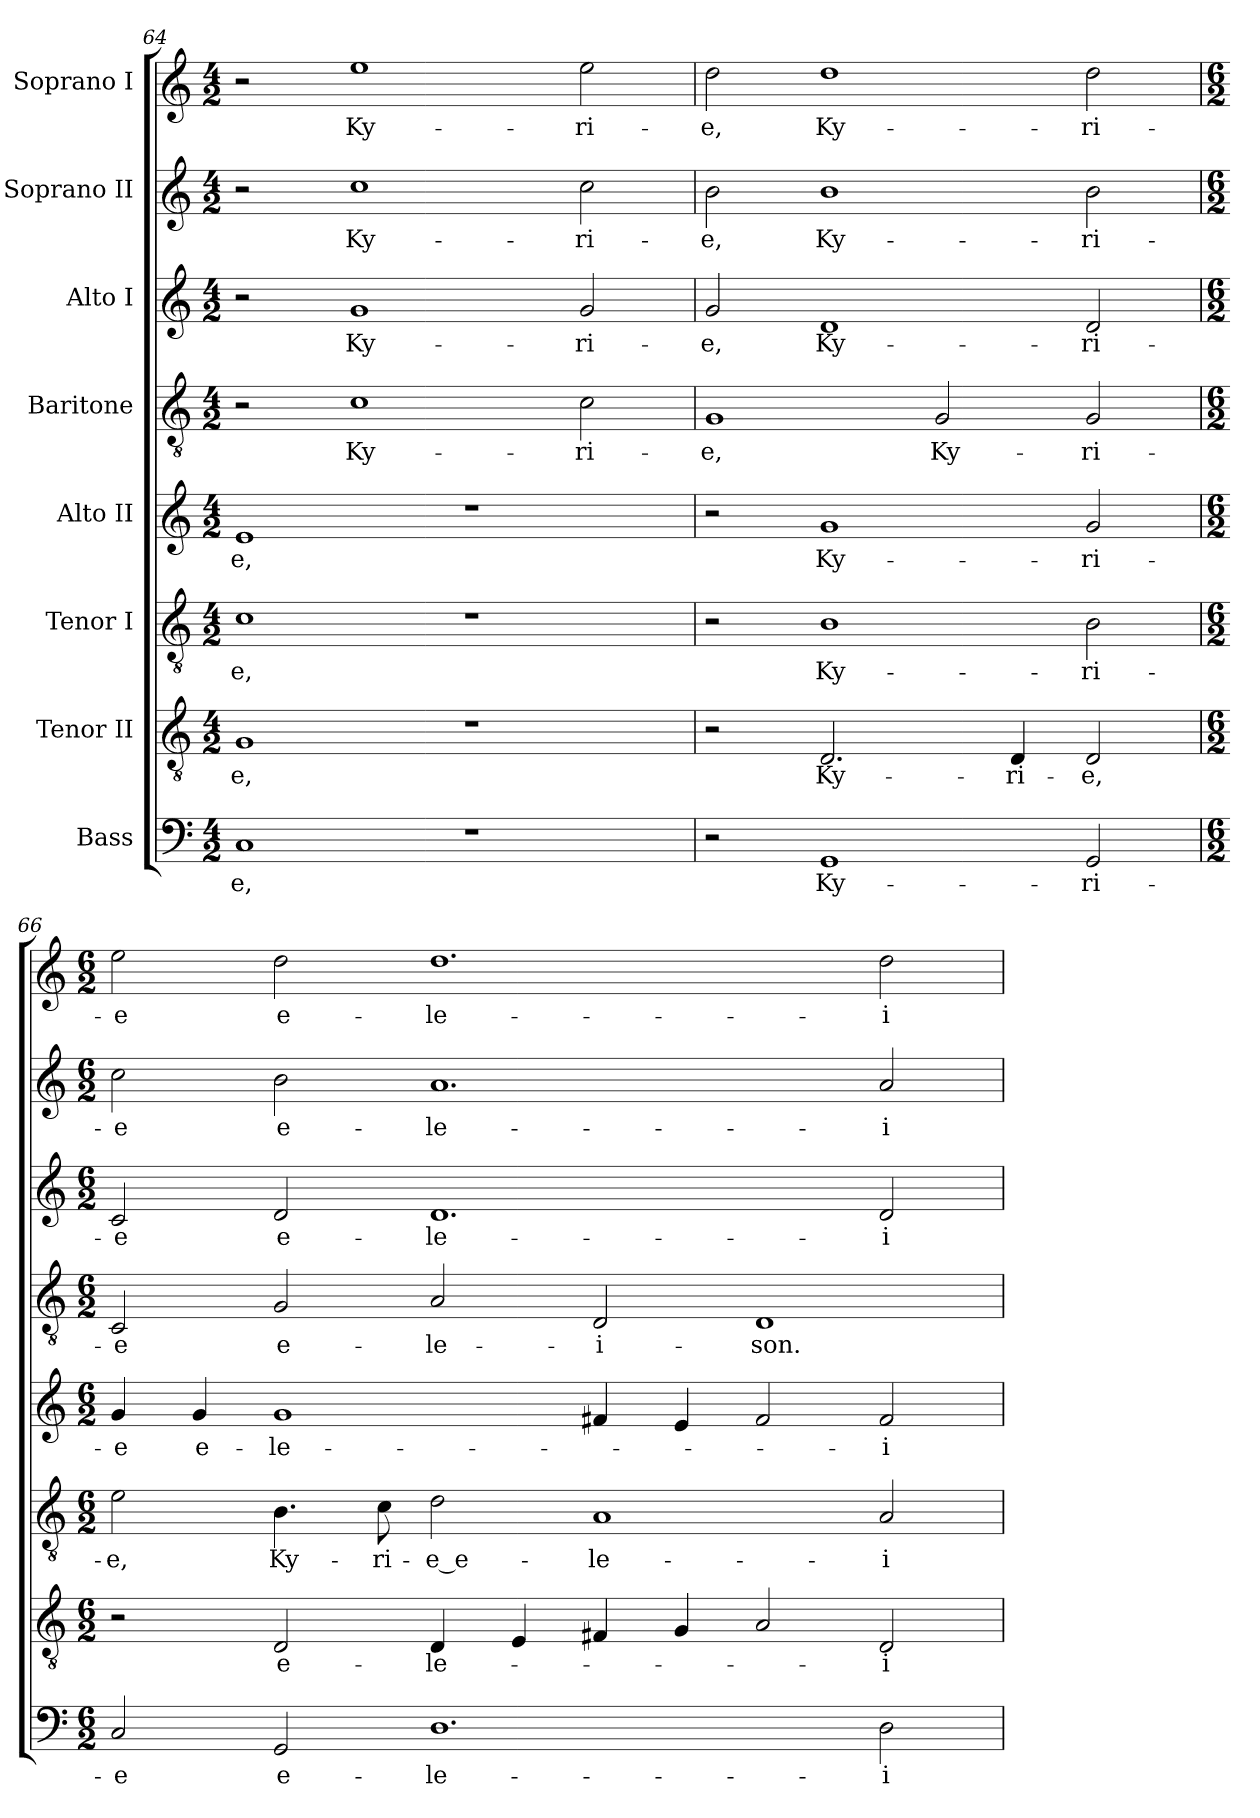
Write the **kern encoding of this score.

**kern	**text	**kern	**text	**kern	**text	**kern	**text	**kern	**text	**kern	**text	**kern	**text	**kern	**text
*part8	*part8	*part7	*part7	*part6	*part6	*part5	*part5	*part4	*part4	*part3	*part3	*part2	*part2	*part1	*part1
*staff8	*staff8	*staff7	*staff7	*staff6	*staff6	*staff5	*staff5	*staff4	*staff4	*staff3	*staff3	*staff2	*staff2	*staff1	*staff1
*I"Bass	*	*I"Tenor II	*	*I"Tenor I	*	*I"Alto II	*	*I"Baritone	*	*I"Alto I	*	*I"Soprano II	*	*I"Soprano I	*
*clefF4	*	*clefGv2	*	*clefGv2	*	*clefG2	*	*clefGv2	*	*clefG2	*	*clefG2	*	*clefG2	*
*ITrd7c12	*	*ITrd7c12	*	*ITrd7c12	*	*	*	*ITrd7c12	*	*	*	*	*	*	*
*k[]	*	*k[]	*	*k[]	*	*k[]	*	*k[]	*	*k[]	*	*k[]	*	*k[]	*
*C:	*	*C:	*	*C:	*	*C:	*	*C:	*	*C:	*	*C:	*	*C:	*
*M4/2	*	*M4/2	*	*M4/2	*	*M4/2	*	*M4/2	*	*M4/2	*	*M4/2	*	*M4/2	*
=64	=64	=64	=64	=64	=64	=64	=64	=64	=64	=64	=64	=64	=64	=64	=64
!	!LO:LY:b:color=#000000	!	!	!	!	!	!	!	!	!	!	!	!	!	!
!	!	!	!LO:LY:b:color=#000000	!	!	!	!	!	!	!	!	!	!	!	!
!	!	!	!	!	!LO:LY:b:color=#000000	!	!	!	!	!	!	!	!	!	!
!	!	!	!	!	!	!	!LO:LY:b:color=#000000	!	!	!	!	!	!	!	!
1CCi	-e,	1GGi	-e,	1Ci	-e,	1ei	-e,	2r	.	2r	.	2r	.	2r	.
!	!	!	!	!	!	!	!	!	!LO:LY:b:color=#000000	!	!	!	!	!	!
!	!	!	!	!	!	!	!	!	!	!	!LO:LY:b:color=#000000	!	!	!	!
!	!	!	!	!	!	!	!	!	!	!	!	!	!LO:LY:b:color=#000000	!	!
!	!	!	!	!	!	!	!	!	!	!	!	!	!	!	!LO:LY:b:color=#000000
.	.	.	.	.	.	.	.	1Ci	Ky-	1gi	Ky-	1cci	Ky-	1eei	Ky-
1r	.	1r	.	1r	.	1r	.	.	.	.	.	.	.	.	.
!	!	!	!	!	!	!	!	!	!LO:LY:b:color=#000000	!	!	!	!	!	!
!	!	!	!	!	!	!	!	!	!	!	!LO:LY:b:color=#000000	!	!	!	!
!	!	!	!	!	!	!	!	!	!	!	!	!	!LO:LY:b:color=#000000	!	!
!	!	!	!	!	!	!	!	!	!	!	!	!	!	!	!LO:LY:b:color=#000000
.	.	.	.	.	.	.	.	2Ci\	-ri-	2gi/	-ri-	2cci\	-ri-	2eei\	-ri-
=65	=65	=65	=65	=65	=65	=65	=65	=65	=65	=65	=65	=65	=65	=65	=65
!	!	!	!	!	!	!	!	!	!LO:LY:b:color=#000000	!	!	!	!	!	!
!	!	!	!	!	!	!	!	!	!	!	!LO:LY:b:color=#000000	!	!	!	!
!	!	!	!	!	!	!	!	!	!	!	!	!	!LO:LY:b:color=#000000	!	!
!	!	!	!	!	!	!	!	!	!	!	!	!	!	!	!LO:LY:b:color=#000000
2r	.	2r	.	2r	.	2r	.	1GGi	-e,	2gi/	-e,	2bi\	-e,	2ddi\	-e,
!	!LO:LY:b:color=#000000	!	!	!	!	!	!	!	!	!	!	!	!	!	!
!	!	!	!LO:LY:b:color=#000000	!	!	!	!	!	!	!	!	!	!	!	!
!	!	!	!	!	!LO:LY:b:color=#000000	!	!	!	!	!	!	!	!	!	!
!	!	!	!	!	!	!	!LO:LY:b:color=#000000	!	!	!	!	!	!	!	!
!	!	!	!	!	!	!	!	!	!	!	!LO:LY:b:color=#000000	!	!	!	!
!	!	!	!	!	!	!	!	!	!	!	!	!	!LO:LY:b:color=#000000	!	!
!	!	!	!	!	!	!	!	!	!	!	!	!	!	!	!LO:LY:b:color=#000000
1GGGi	Ky-	2.DDi/	Ky-	1BBi	Ky-	1gi	Ky-	.	.	1di	Ky-	1bi	Ky-	1ddi	Ky-
!	!	!	!	!	!	!	!	!	!LO:LY:b:color=#000000	!	!	!	!	!	!
.	.	.	.	.	.	.	.	2GGi/	Ky-	.	.	.	.	.	.
!	!	!	!LO:LY:b:color=#000000	!	!	!	!	!	!	!	!	!	!	!	!
.	.	4DDi/	-ri-	.	.	.	.	.	.	.	.	.	.	.	.
!	!LO:LY:b:color=#000000	!	!	!	!	!	!	!	!	!	!	!	!	!	!
!	!	!	!LO:LY:b:color=#000000	!	!	!	!	!	!	!	!	!	!	!	!
!	!	!	!	!	!LO:LY:b:color=#000000	!	!	!	!	!	!	!	!	!	!
!	!	!	!	!	!	!	!LO:LY:b:color=#000000	!	!	!	!	!	!	!	!
!	!	!	!	!	!	!	!	!	!LO:LY:b:color=#000000	!	!	!	!	!	!
!	!	!	!	!	!	!	!	!	!	!	!LO:LY:b:color=#000000	!	!	!	!
!	!	!	!	!	!	!	!	!	!	!	!	!	!LO:LY:b:color=#000000	!	!
!	!	!	!	!	!	!	!	!	!	!	!	!	!	!	!LO:LY:b:color=#000000
2GGGi/	-ri-	2DDi/	-e,	2BBi\	-ri-	2gi/	-ri-	2GGi/	-ri-	2di/	-ri-	2bi\	-ri-	2ddi\	-ri-
=66	=66	=66	=66	=66	=66	=66	=66	=66	=66	=66	=66	=66	=66	=66	=66
*M6/2	*	*M6/2	*	*M6/2	*	*M6/2	*	*M6/2	*	*M6/2	*	*M6/2	*	*M6/2	*
!	!LO:LY:b:color=#000000	!	!	!	!	!	!	!	!	!	!	!	!	!	!
!	!	!	!	!	!LO:LY:b:color=#000000	!	!	!	!	!	!	!	!	!	!
!	!	!	!	!	!	!	!LO:LY:b:color=#000000	!	!	!	!	!	!	!	!
!	!	!	!	!	!	!	!	!	!LO:LY:b:color=#000000	!	!	!	!	!	!
!	!	!	!	!	!	!	!	!	!	!	!LO:LY:b:color=#000000	!	!	!	!
!	!	!	!	!	!	!	!	!	!	!	!	!	!LO:LY:b:color=#000000	!	!
!	!	!	!	!	!	!	!	!	!	!	!	!	!	!	!LO:LY:b:color=#000000
2CCi/	-e	2r	.	2Ei\	-e,	4gi/	-e	2CCi/	-e	2ci/	-e	2cci\	-e	2eei\	-e
!	!	!	!	!	!	!	!LO:LY:b:color=#000000	!	!	!	!	!	!	!	!
.	.	.	.	.	.	4gi/	e-	.	.	.	.	.	.	.	.
!	!LO:LY:b:color=#000000	!	!	!	!	!	!	!	!	!	!	!	!	!	!
!	!	!	!LO:LY:b:color=#000000	!	!	!	!	!	!	!	!	!	!	!	!
!	!	!	!	!	!LO:LY:b:color=#000000	!	!	!	!	!	!	!	!	!	!
!	!	!	!	!	!	!	!LO:LY:b:color=#000000	!	!	!	!	!	!	!	!
!	!	!	!	!	!	!	!	!	!LO:LY:b:color=#000000	!	!	!	!	!	!
!	!	!	!	!	!	!	!	!	!	!	!LO:LY:b:color=#000000	!	!	!	!
!	!	!	!	!	!	!	!	!	!	!	!	!	!LO:LY:b:color=#000000	!	!
!	!	!	!	!	!	!	!	!	!	!	!	!	!	!	!LO:LY:b:color=#000000
2GGGi/	e-	2DDi/	e-	4.BBi\	Ky-	1gi	-le-	2GGi/	e-	2di/	e-	2bi\	e-	2ddi\	e-
!	!	!	!	!	!LO:LY:b:color=#000000	!	!	!	!	!	!	!	!	!	!
.	.	.	.	8Ci\	-ri-	.	.	.	.	.	.	.	.	.	.
!	!LO:LY:b:color=#000000	!	!	!	!	!	!	!	!	!	!	!	!	!	!
!	!	!	!LO:LY:b:color=#000000	!	!	!	!	!	!	!	!	!	!	!	!
!	!	!	!	!	!LO:LY:b:color=#000000	!	!	!	!	!	!	!	!	!	!
!	!	!	!	!	!	!	!	!	!LO:LY:b:color=#000000	!	!	!	!	!	!
!	!	!	!	!	!	!	!	!	!	!	!LO:LY:b:color=#000000	!	!	!	!
!	!	!	!	!	!	!	!	!	!	!	!	!	!LO:LY:b:color=#000000	!	!
!	!	!	!	!	!	!	!	!	!	!	!	!	!	!	!LO:LY:b:color=#000000
1.DDi	-le-	4DDi/	-le-	2Di\	-e_e-	.	.	2AAi/	-le-	1.di	-le-	1.ai	-le-	1.ddi	-le-
.	.	4EEi/	.	.	.	.	.	.	.	.	.	.	.	.	.
!	!	!	!	!	!LO:LY:b:color=#000000	!	!	!	!	!	!	!	!	!	!
!	!	!	!	!	!	!	!	!	!LO:LY:b:color=#000000	!	!	!	!	!	!
.	.	4FF#Xi/	.	1AAi	-le-	4f#Xi/	.	2DDi/	-i-	.	.	.	.	.	.
.	.	4GGi/	.	.	.	4ei/	.	.	.	.	.	.	.	.	.
!	!	!	!	!	!	!	!	!	!LO:LY:b:color=#000000	!	!	!	!	!	!
.	.	2AAi/	.	.	.	2f#i/	.	1DDi	-son.	.	.	.	.	.	.
!	!LO:LY:b:color=#000000	!	!	!	!	!	!	!	!	!	!	!	!	!	!
!	!	!	!LO:LY:b:color=#000000	!	!	!	!	!	!	!	!	!	!	!	!
!	!	!	!	!	!LO:LY:b:color=#000000	!	!	!	!	!	!	!	!	!	!
!	!	!	!	!	!	!	!LO:LY:b:color=#000000	!	!	!	!	!	!	!	!
!	!	!	!	!	!	!	!	!	!	!	!LO:LY:b:color=#000000	!	!	!	!
!	!	!	!	!	!	!	!	!	!	!	!	!	!LO:LY:b:color=#000000	!	!
!	!	!	!	!	!	!	!	!	!	!	!	!	!	!	!LO:LY:b:color=#000000
2DDi\	-i-	2DDi/	-i-	2AAi/	-i-	2f#i/	-i-	.	.	2di/	-i-	2ai/	-i-	2ddi\	-i-
=	=	=	=	=	=	=	=	=	=	=	=	=	=	=	=
*-	*-	*-	*-	*-	*-	*-	*-	*-	*-	*-	*-	*-	*-	*-	*-
